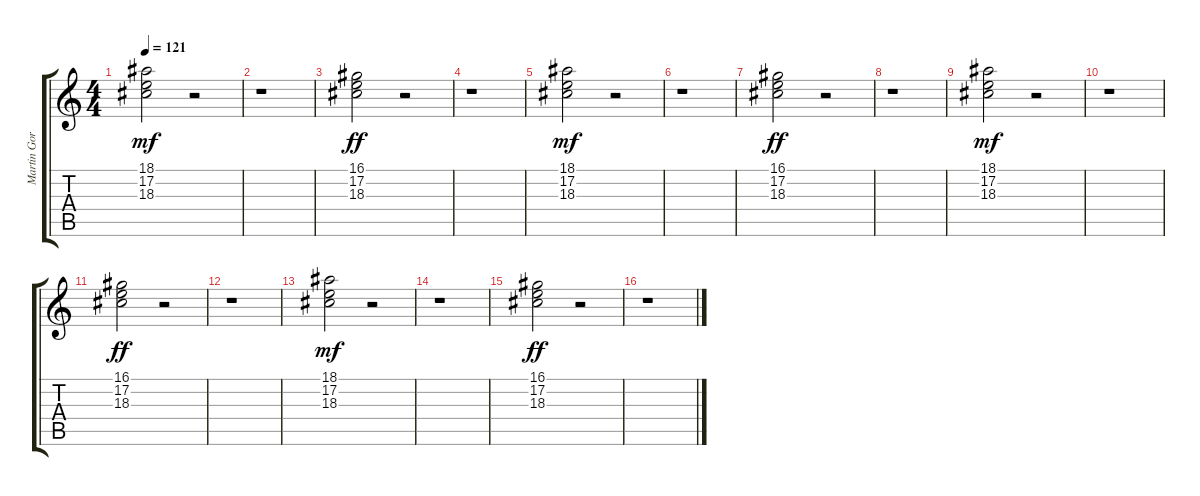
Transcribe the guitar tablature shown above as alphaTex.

\track ("Martin Gore - Synth II" "Martin Gor") {instrument fx8scifi}
\staff {score tabs}
\tuning (E4 B3 G3 D3 A2 E2) {hide}
\ts (4 4)
\tempo 121
\clef g2
\ks c
(18.1 17.2 18.3).2{dy mf} r.2 |
r.1 |
(16.1 17.2 18.3).2{dy ff} r.2 |
r.1 |
(18.1 17.2 18.3).2{dy mf} r.2 |
r.1 |
(16.1 17.2 18.3).2{dy ff} r.2 |
r.1 |
(18.1 17.2 18.3).2{dy mf} r.2 |
r.1 |
(16.1 17.2 18.3).2{dy ff} r.2 |
r.1 |
(18.1 17.2 18.3).2{dy mf} r.2 |
r.1 |
(16.1 17.2 18.3).2{dy ff} r.2 |
r.1
